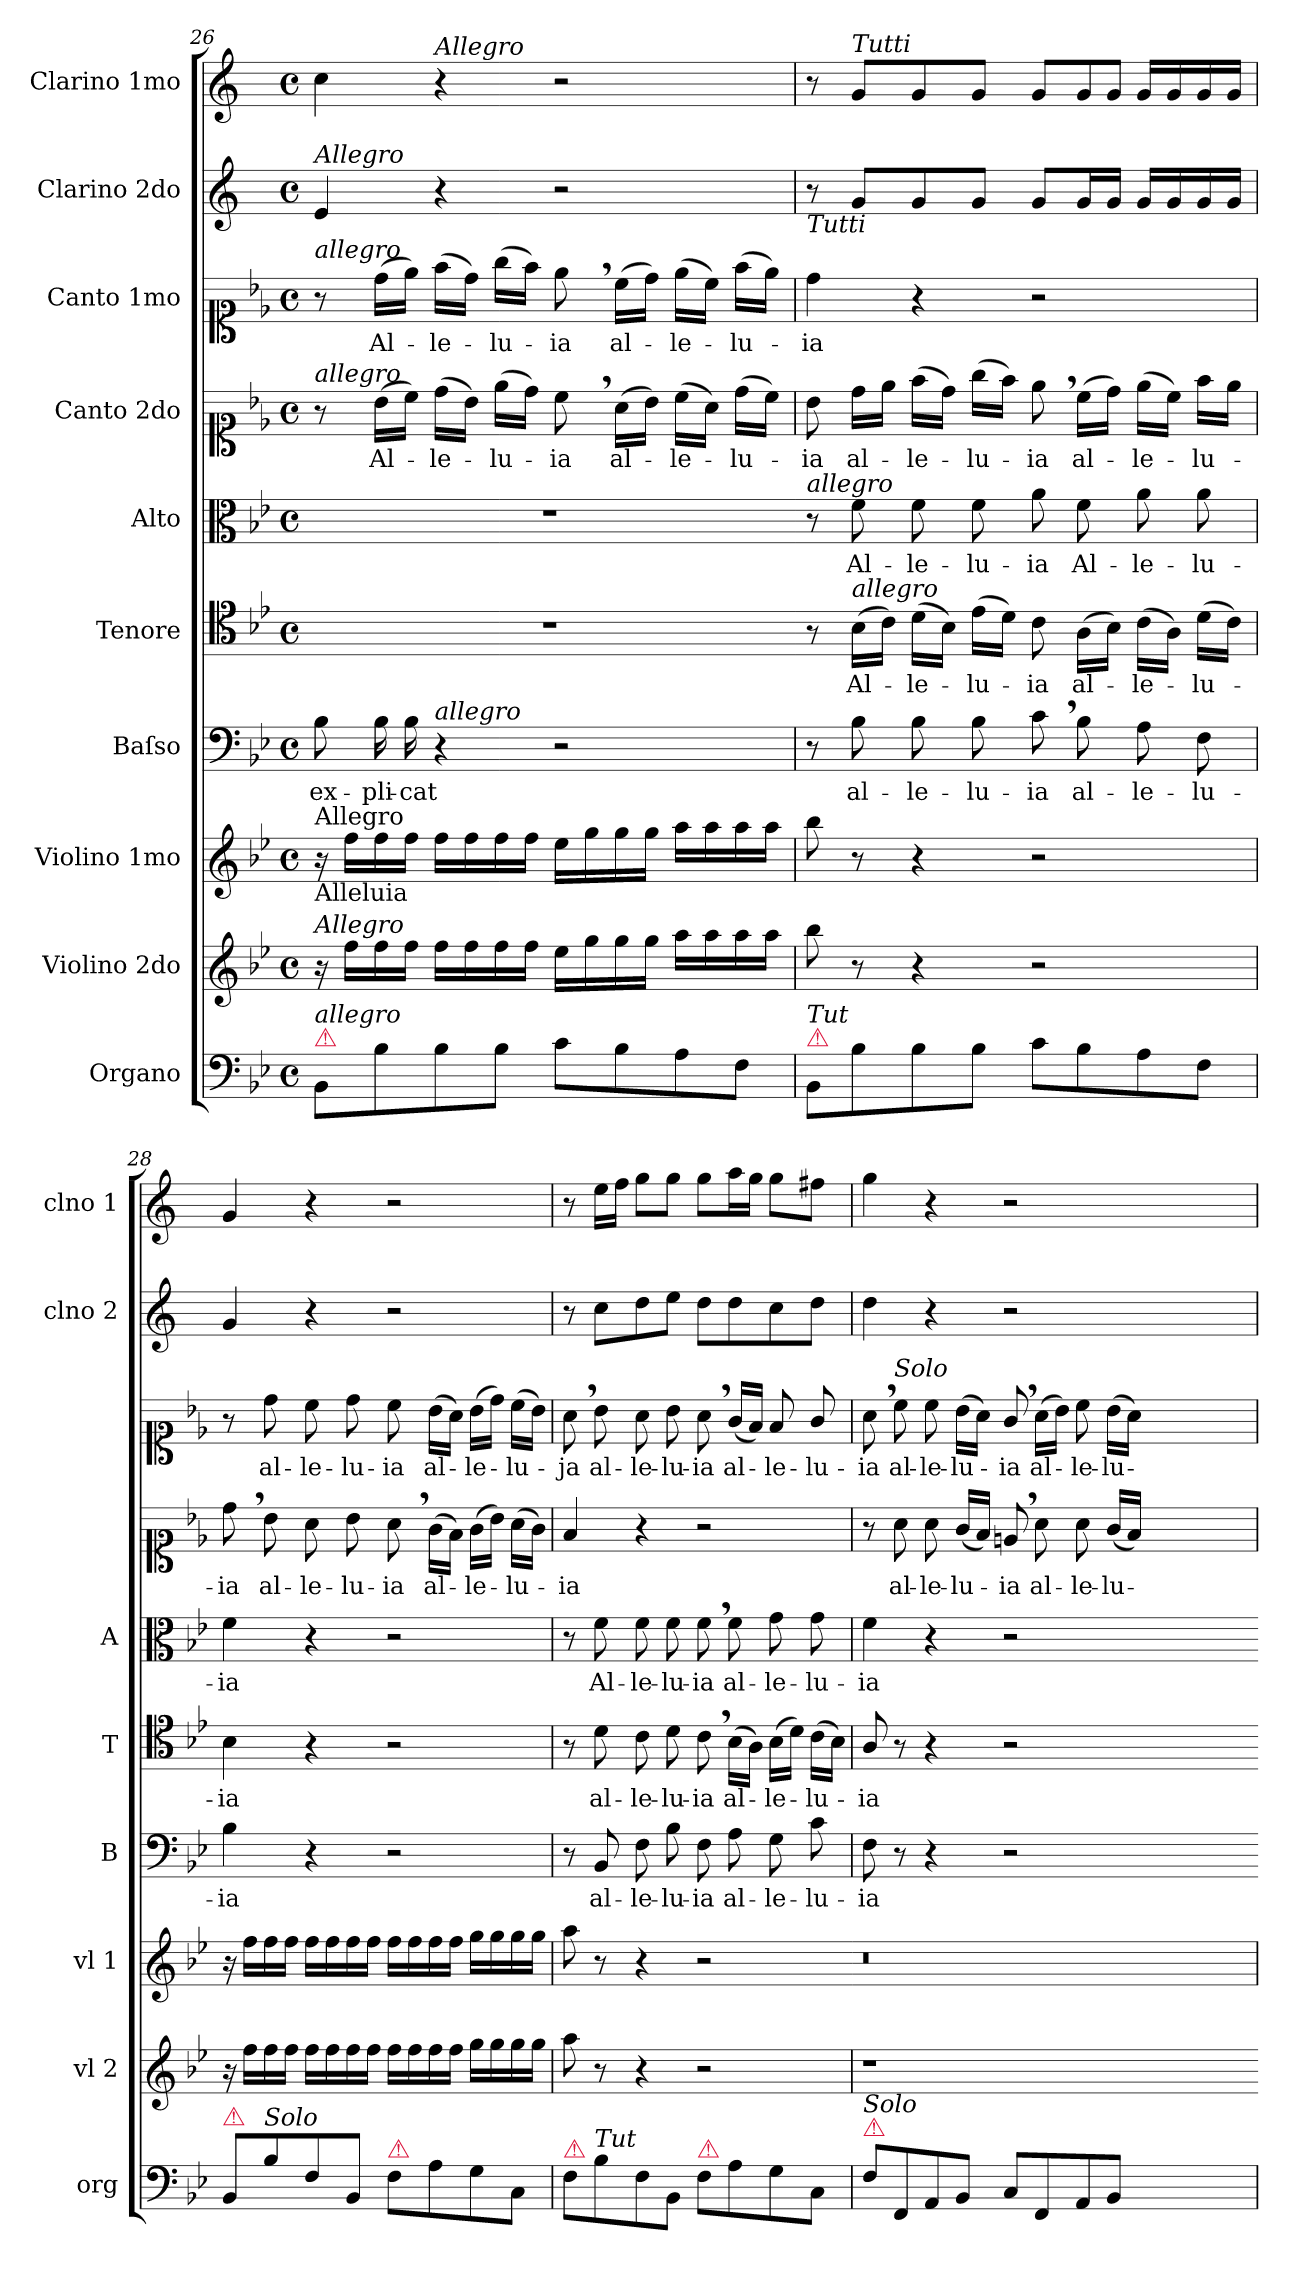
**kern	**kern	**kern	**kern	**text	**kern	**text	**kern	**text	**kern	**text	**kern	**text	**kern	**kern
*part10	*part9	*part8	*part7	*part7	*part6	*part6	*part5	*part5	*part4	*part4	*part3	*part3	*part2	*part1
*staff10	*staff9	*staff8	*staff7	*staff7	*staff6	*staff6	*staff5	*staff5	*staff4	*staff4	*staff3	*staff3	*staff2	*staff1
*I"Organo	*I"Violino 2do	*I"Violino 1mo	*I"Baſso	*	*I"Tenore	*	*I"Alto	*	*I"Canto 2do	*	*I"Canto 1mo	*	*I"Clarino 2do	*I"Clarino 1mo
*I'org	*I'vl 2	*I'vl 1	*I'B	*	*I'T	*	*I'A	*	*	*	*	*	*I'clno 2	*I'clno 1
*clefF4	*clefG2	*clefG2	*clefF4	*	*clefC4	*	*clefC3	*	*clefC1	*	*clefC1	*	*clefG2	*clefG2
*	*	*	*	*	*	*	*	*	*	*	*	*	*ITrd1c2	*ITrd1c2
*k[b-e-]	*k[b-e-]	*k[b-e-]	*k[b-e-]	*	*k[b-e-]	*	*k[b-e-]	*	*k[b-e-]	*	*k[b-e-]	*	*k[b-e-]	*k[b-e-]
*M4/4	*M4/4	*M4/4	*M4/4	*	*M4/4	*	*M4/4	*	*M4/4	*	*M4/4	*	*M4/4	*M4/4
*met(c)	*met(c)	*met(c)	*met(c)	*	*met(c)	*	*met(c)	*	*met(c)	*	*met(c)	*	*met(c)	*met(c)
=26	=26	=26	=26	=26	=26	=26	=26	=26	=26	=26	=26	=26	=26	=26
!	!	!	!	!	!	!	!	!	!	!	!	!	!LO:TX:a:i:t=Allegro	!
!	!	!	!	!	!	!	!	!	!	!	!LO:TX:a:i:t=allegro	!	!	!
!	!	!	!	!	!	!	!	!	!LO:TX:a:i:t=allegro	!	!	!	!	!
!	!	!LO:TX:b:t=Alleluia	!	!	!	!	!	!	!	!	!	!	!	!
!	!	!LO:TX:a:t=Allegro	!	!	!	!	!	!	!	!	!	!	!	!
!	!LO:TX:a:i:t=Allegro	!	!	!	!	!	!	!	!	!	!	!	!	!
!LO:TX:a:color=crimson:t=⚠	!	!	!	!	!	!	!	!	!	!	!	!	!	!
!LO:TX:a:i:t=allegro	!	!	!	!	!	!	!	!	!	!	!	!	!	!
!	!	!	!	!LO:LY:i	!	!	!	!	!	!	!	!	!	!
8BB-/L	16r	16r	8B-\	ex-	1r	.	1r	.	8r	.	8r	.	4d/	4b-\
.	16ff\LL	16ff\LL	.	.	.	.	.	.	.	.	.	.	.	.
!	!	!	!	!LO:LY:i	!	!	!	!	!	!	!	!	!	!
8B-\	16ff\	16ff\	16B-\	-pli-	.	.	.	.	(>16b-\LL	Al-	(>16dd\LL	Al-	.	.
!	!	!	!	!LO:LY:i	!	!	!	!	!	!	!	!	!	!
.	16ff\JJ	16ff\JJ	16B-\	-cat	.	.	.	.	16cc\JJ)	.	16ee-\JJ)	.	.	.
!	!	!	!	!	!	!	!	!	!	!	!	!	!	!LO:TX:a:i:t=Allegro
!	!	!	!LO:TX:a:i:t=allegro	!	!	!	!	!	!	!	!	!	!	!
8B-\	16ff\LL	16ff\LL	4r	.	.	.	.	.	(>16dd\LL	-le-	(>16ff\LL	-le-	4r	4r
.	16ff\	16ff\	.	.	.	.	.	.	16b-\JJ)	.	16dd\JJ)	.	.	.
8B-\J	16ff\	16ff\	.	.	.	.	.	.	(>16ee-\LL	-lu-	(>16gg\LL	-lu-	.	.
.	16ff\JJ	16ff\JJ	.	.	.	.	.	.	16dd\JJ)	.	16ff\JJ)	.	.	.
8c\L	16ee-\LL	16ee-\LL	2r	.	.	.	.	.	8cc,\	-ia	8ee-,\	-ia	2r	2r
.	16gg\	16gg\	.	.	.	.	.	.	.	.	.	.	.	.
8B-\	16gg\	16gg\	.	.	.	.	.	.	(>16a\LL	al-	(>16cc\LL	al-	.	.
.	16gg\JJ	16gg\JJ	.	.	.	.	.	.	16b-\JJ)	.	16dd\JJ)	.	.	.
8A\	16aa\LL	16aa\LL	.	.	.	.	.	.	(>16cc\LL	-le-	(>16ee-\LL	-le-	.	.
.	16aa\	16aa\	.	.	.	.	.	.	16a\JJ)	.	16cc\JJ)	.	.	.
8F\J	16aa\	16aa\	.	.	.	.	.	.	(>16dd\LL	-lu-	(>16ff\LL	-lu-	.	.
.	16aa\JJ	16aa\JJ	.	.	.	.	.	.	16cc\JJ)	.	16ee-\JJ)	.	.	.
=27	=27	=27	=27	=27	=27-	=27	=27-	=27	=27	=27	=27	=27	=27	=27
!	!	!	!	!	!	!	!	!	!	!	!	!	!LO:TX:b:i:t=Tutti	!
!	!	!	!	!	!	!	!LO:TX:a:i:t=allegro	!	!	!	!	!	!	!
!LO:TX:a:color=crimson:t=⚠	!	!	!	!	!	!	!	!	!	!	!	!	!	!
!LO:TX:a:i:t=Tut	!	!	!	!	!	!	!	!	!	!	!	!	!	!
8BB-/L	8bb-\	8bb-\	8r	.	8r	.	8r	.	8b-\	-ia	4dd\	-ia	8r	8r
!	!	!	!	!	!	!	!	!	!	!	!	!	!	!LO:TX:a:i:t=Tutti
!	!	!	!	!	!LO:TX:a:i:t=allegro	!	!	!	!	!	!	!	!	!
!	!	!	!	!	!	!	!	!	!	!LO:LY:i	!	!	!	!
8B-\	8r	8r	8B-\	al-	(>16B-\LL	Al-	8f\	Al-	16dd\LL	al-	.	.	8f/L	8f/L
.	.	.	.	.	16c\JJ)	.	.	.	16ee-\JJ	.	.	.	.	.
!	!	!	!	!	!	!	!	!	!	!LO:LY:i	!	!	!	!
8B-\	4r	4r	8B-\	-le-	(>16d\LL	-le-	8f\	-le-	(>16ff\LL	-le-	4r	.	8f/	8f/
.	.	.	.	.	16B-\JJ)	.	.	.	16dd\JJ)	.	.	.	.	.
!	!	!	!	!	!	!	!	!	!	!LO:LY:i	!	!	!	!
8B-\J	.	.	8B-\	-lu-	(>16e-\LL	-lu-	8f\	-lu-	(>16gg\LL	-lu-	.	.	8f/J	8f/J
.	.	.	.	.	16d\JJ)	.	.	.	16ff\JJ)	.	.	.	.	.
!	!	!	!	!	!	!	!	!	!	!LO:LY:i	!	!	!	!
8c\L	2r	2r	8c,\	-ia	8c\	-ia	8a\	-ia	8ee-,\	-ia	2r	.	8f/L	8f/L
!	!	!	!	!LO:LY:i	!	!	!	!LO:LY:i	!	!LO:LY:i	!	!	!	!LO:N:vis=8
8B-\	.	.	8B-\	al-	(>16A\LL	al-	8f\	Al-	(>16cc\LL	al-	.	.	16f/L	16f/
!	!	!	!	!	!	!	!	!	!	!	!	!	!	!LO:N:vis=8
.	.	.	.	.	16B-\JJ)	.	.	.	16dd\JJ)	.	.	.	16f/JJ	16f/J
!	!	!	!	!LO:LY:i	!	!	!	!LO:LY:i	!	!LO:LY:i	!	!	!	!
8A\	.	.	8A\	-le-	(>16c\LL	-le-	8a\	-le-	(>16ee-\LL	-le-	.	.	16f/LL	16f/LL
.	.	.	.	.	16A\JJ)	.	.	.	16cc\JJ)	.	.	.	16f/	16f/
!	!	!	!	!LO:LY:i	!	!	!	!LO:LY:i	!	!LO:LY:i	!	!	!	!
8F\J	.	.	8F\	-lu-	(>16d\LL	-lu-	8a\	-lu-	16ff\LL	-lu-	.	.	16f/	16f/
.	.	.	.	.	16c\JJ)	.	.	.	16ee-\JJ	.	.	.	16f/JJ	16f/JJ
=28	=28	=28	=28	=28	=28	=28	=28	=28	=28	=28	=28	=28	=28	=28
!LO:TX:a:color=crimson:t=⚠	!	!	!	!	!	!	!	!	!	!	!	!	!	!
!	!	!	!	!LO:LY:i	!	!	!	!LO:LY:i	!	!LO:LY:i	!	!	!	!
8BB-/L	16r	16r	4B-\	-ia	4B-\	-ia	4f\	-ia	8dd,\	-ia	8r	.	4f/	4f/
.	16ff\LL	16ff\LL	.	.	.	.	.	.	.	.	.	.	.	.
!LO:TX:a:i:t=Solo	!	!	!	!	!	!	!	!	!	!	!	!	!	!
!	!	!	!	!	!	!	!	!	!	!LO:LY:i	!	!	!	!
8B-\	16ff\	16ff\	.	.	.	.	.	.	8b-\	al-	8dd\	al-	.	.
.	16ff\JJ	16ff\JJ	.	.	.	.	.	.	.	.	.	.	.	.
!	!	!	!	!	!	!	!	!	!	!LO:LY:i	!	!	!	!
8F\	16ff\LL	16ff\LL	4r	.	4r	.	4r	.	8a\	-le-	8cc\	-le-	4r	4r
.	16ff\	16ff\	.	.	.	.	.	.	.	.	.	.	.	.
!	!	!	!	!	!	!	!	!	!	!LO:LY:i	!	!	!	!
8BB-/J	16ff\	16ff\	.	.	.	.	.	.	8b-\	-lu-	8dd\	-lu-	.	.
.	16ff\JJ	16ff\JJ	.	.	.	.	.	.	.	.	.	.	.	.
!LO:TX:a:color=crimson:t=⚠	!	!	!	!	!	!	!	!	!	!	!	!	!	!
!	!	!	!	!	!	!	!	!	!	!LO:LY:i	!	!	!	!
8F\L	16ff\LL	16ff\LL	2r	.	2r	.	2r	.	8a,\	-ia	8cc\	-ia	2r	2r
.	16ff\	16ff\	.	.	.	.	.	.	.	.	.	.	.	.
8A\	16ff\	16ff\	.	.	.	.	.	.	(>16g\LL	al-	(>16b-\LL	al-	.	.
.	16ff\JJ	16ff\JJ	.	.	.	.	.	.	16f\JJ)	.	16a\JJ)	.	.	.
8G\	16gg\LL	16gg\LL	.	.	.	.	.	.	(>16g\LL	-le-	(>16b-\LL	-le-	.	.
.	16gg\	16gg\	.	.	.	.	.	.	16b-\JJ)	.	16dd\JJ)	.	.	.
8C/J	16gg\	16gg\	.	.	.	.	.	.	(>16a\LL	-lu-	(>16cc\LL	-lu-	.	.
.	16gg\JJ	16gg\JJ	.	.	.	.	.	.	16g\JJ)	.	16b-\JJ)	.	.	.
=29	=29	=29	=29	=29	=29	=29	=29	=29	=29	=29	=29	=29	=29	=29
!LO:TX:a:color=crimson:t=⚠	!	!	!	!	!	!	!	!	!	!	!	!	!	!
8F\L	8aa\	8aa\	8r	.	8r	.	8r	.	4f/	-ia	8a,\	-ja	8r	8r
!LO:TX:a:i:t=Tut	!	!	!	!	!	!	!	!	!	!	!	!	!	!
!	!	!	!	!LO:LY:i	!	!LO:LY:i	!	!LO:LY:i	!	!	!	!LO:LY:i	!	!
8B-\	8r	8r	8BB-/	al-	8d\	al-	8f\	Al-	.	.	8b-\	al-	8b-\L	16dd\LL
.	.	.	.	.	.	.	.	.	.	.	.	.	.	16ee-\JJ
!	!	!	!	!LO:LY:i	!	!LO:LY:i	!	!LO:LY:i	!	!	!	!LO:LY:i	!	!
8F\	4r	4r	8F\	-le-	8c\	-le-	8f\	-le-	4r	.	8a\	-le-	8cc\	8ff\L
!	!	!	!	!LO:LY:i	!	!LO:LY:i	!	!LO:LY:i	!	!	!	!LO:LY:i	!	!
8BB-/J	.	.	8B-\	-lu-	8d\	-lu-	8f\	-lu-	.	.	8b-\	-lu-	8dd\J	8ff\J
!LO:TX:a:color=crimson:t=⚠	!	!	!	!	!	!	!	!	!	!	!	!	!	!
!	!	!	!	!LO:LY:i	!	!LO:LY:i	!	!LO:LY:i	!	!	!	!LO:LY:i	!	!
8F\L	2r	2r	8F\	-ia	8c,\	-ia	8f,\	-ia	2r	.	8a,\	-ia	8cc\L	8ff\L
!	!	!	!	!LO:LY:i	!	!	!	!	!	!	!	!	!	!
8A\	.	.	8A\	al-	(>16B-\LL	al-	8f\	al-	.	.	(<16g/LL	al-	8cc\	16gg\L
.	.	.	.	.	16A\JJ)	.	.	.	.	.	16f/JJ)	.	.	16ff\JJ
!	!	!	!	!LO:LY:i	!	!	!	!	!	!	!	!	!	!
8G\	.	.	8G\	-le-	(>16B-\LL	-le-	8g\	-le-	.	.	8f/	-le-	8b-\	8ff\L
.	.	.	.	.	16d\JJ)	.	.	.	.	.	.	.	.	.
!	!	!	!	!LO:LY:i	!	!	!	!	!	!	!	!	!	!
8C/J	.	.	8c\	-lu-	(>16c\LL	-lu-	8g\	-lu-	.	.	8g/	-lu-	8cc\J	8een\J
.	.	.	.	.	16B-\JJ)	.	.	.	.	.	.	.	.	.
=30	=30	=30-	=30	=30	=30	=30	=30	=30	=30	=30	=30	=30	=30	=30
!LO:TX:a:color=crimson:t=⚠	!	!	!	!	!	!	!	!	!	!	!	!	!	!
!LO:TX:a:i:t=Solo	!	!	!	!	!	!	!	!	!	!	!	!	!	!
!	!	!	!	!LO:LY:i	!	!	!	!	!	!	!	!	!	!
8F\L	1r	0r	8F\	-ia	8A/	-ia	4f\	-ia	8r	.	8a,\	-ia	4cc\	4ff\
!	!	!	!	!	!	!	!	!	!	!	!LO:TX:a:i:t=Solo	!	!	!
8FF/	.	.	8r	.	8r	.	.	.	8a\	al-	8cc\	al-	.	.
8AA/	.	.	4r	.	4r	.	4r	.	8a\	-le-	8cc\	-le-	4r	4r
8BB-/J	.	.	.	.	.	.	.	.	(<16g/LL	-lu-	(>16b-\LL	-lu-	.	.
.	.	.	.	.	.	.	.	.	16f/JJ)	.	16a\JJ)	.	.	.
8C/L	.	.	2r	.	2r	.	2r	.	8en,/	-ia	8g,/	-ia	2r	2r
!	!	!	!	!	!	!	!	!	!	!LO:LY:i	!	!	!	!
8FF/	.	.	.	.	.	.	.	.	8a\	al-	(>16a\LL	al-	.	.
.	.	.	.	.	.	.	.	.	.	.	16b-\JJ)	.	.	.
!	!	!	!	!	!	!	!	!	!	!LO:LY:i	!	!	!	!
8AA/	.	.	.	.	.	.	.	.	8a\	-le-	8cc\	-le-	.	.
!	!	!	!	!	!	!	!	!	!	!LO:LY:i	!	!	!	!
8BB-/J	.	.	.	.	.	.	.	.	(<16g/LL	-lu-	(>16b-\LL	-lu-	.	.
.	.	.	.	.	.	.	.	.	16f/JJ)	.	16a\JJ)	.	.	.
1ryy	1ryy	.	1ryy	.	1ryy	.	1ryy	.	1ryy	.	1ryy	.	1ryy	1ryy
=	=-	=	=-	=	=-	=	=-	=	=	=	=	=	=	=
*-	*-	*-	*-	*-	*-	*-	*-	*-	*-	*-	*-	*-	*-	*-
